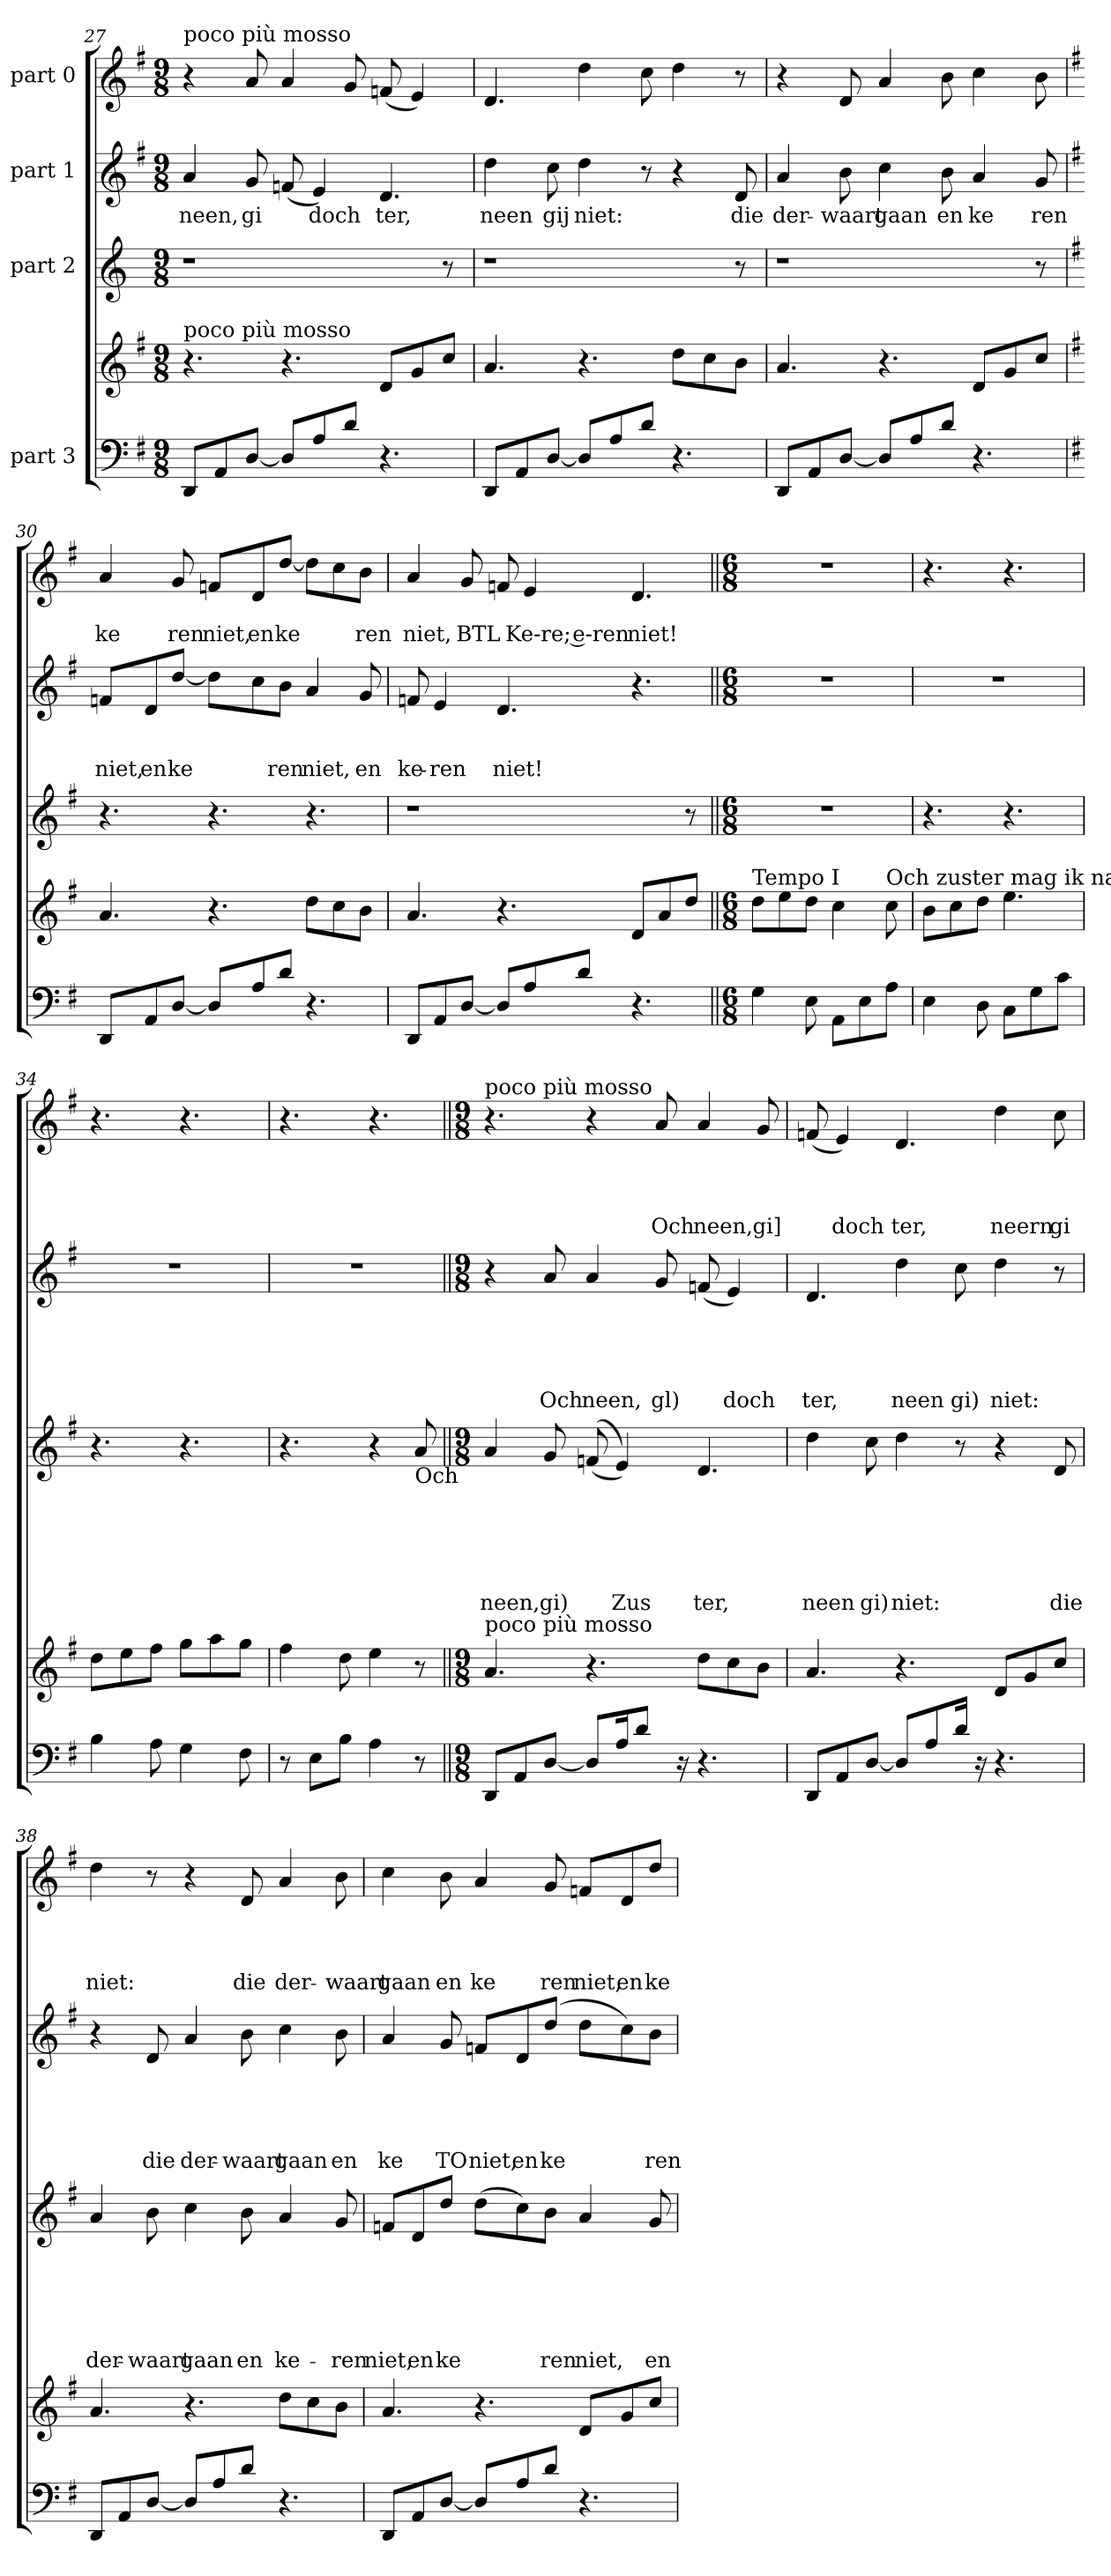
**kern	**kern	**kern	**text	**text	**text	**text	**text	**text	**kern	**text	**text	**text	**text	**text	**kern	**text	**text	**text	**text
*part4	*part4	*part3	*part3	*part3	*part3	*part3	*part3	*part3	*part2	*part2	*part2	*part2	*part2	*part2	*part1	*part1	*part1	*part1	*part1
*staff5	*staff4	*staff3	*staff3	*staff3	*staff3	*staff3	*staff3	*staff3	*staff2	*staff2	*staff2	*staff2	*staff2	*staff2	*staff1	*staff1	*staff1	*staff1	*staff1
*I"part 3	*	*I"part 2	*	*	*	*	*	*	*I"part 1	*	*	*	*	*	*I"part 0	*	*	*	*
*clefF4	*clefG2	*clefG2	*	*	*	*	*	*	*clefG2	*	*	*	*	*	*clefG2	*	*	*	*
*k[f#]	*k[f#]	*k[]	*	*	*	*	*	*	*k[f#]	*	*	*	*	*	*k[f#]	*	*	*	*
*M9/8	*M9/8	*M9/8	*	*	*	*	*	*	*M9/8	*	*	*	*	*	*M9/8	*	*	*	*
=27	=27	=27	=27	=27	=27	=27	=27	=27	=27	=27	=27	=27	=27	=27	=27	=27	=27	=27	=27
!	!	!	!	!	!	!	!	!	!	!	!	!	!	!	!LO:TX:a:t=poco più mosso	!	!	!	!
!	!LO:TX:a:t=poco più mosso	!	!	!	!	!	!	!	!	!	!	!	!	!	!	!	!	!	!
!	!	!	!	!	!	!	!	!	!	!LO:LY:b	!	!	!	!	!	!	!	!	!
8DD/L	4.r	1r	.	.	.	.	.	.	4a/	neen,	.	.	.	.	4r	.	.	.	.
8AA/	.	.	.	.	.	.	.	.	.	.	.	.	.	.	.	.	.	.	.
!	!	!	!	!	!	!	!	!	!	!LO:LY:b	!	!	!	!	!	!	!	!	!
[8D/J	.	.	.	.	.	.	.	.	8g/	gi	.	.	.	.	8a/	.	.	.	.
8D/L]	4.r	.	.	.	.	.	.	.	(8fn/	.	.	.	.	.	4a/	.	.	.	.
!	!	!	!	!	!	!	!	!	!	!LO:LY:b	!	!	!	!	!	!	!	!	!
8A/	.	.	.	.	.	.	.	.	4e/)	doch	.	.	.	.	.	.	.	.	.
8d\J	.	.	.	.	.	.	.	.	.	.	.	.	.	.	8g/	.	.	.	.
!	!	!	!	!	!	!	!	!	!	!LO:LY:b	!	!	!	!	!	!	!	!	!
4.r	8d/L	.	.	.	.	.	.	.	4.d/	ter,	.	.	.	.	(8fn/	.	.	.	.
.	8g/	.	.	.	.	.	.	.	.	.	.	.	.	.	4e/)	.	.	.	.
.	8cc/J	8r	.	.	.	.	.	.	.	.	.	.	.	.	.	.	.	.	.
=28	=28	=28	=28	=28	=28	=28	=28	=28	=28	=28	=28	=28	=28	=28	=28	=28	=28	=28	=28
!	!	!	!	!	!	!	!	!	!	!LO:LY:b	!	!	!	!	!	!	!	!	!
8DD/L	4.a/	1r	.	.	.	.	.	.	4dd\	neen	.	.	.	.	4.d/	.	.	.	.
8AA/	.	.	.	.	.	.	.	.	.	.	.	.	.	.	.	.	.	.	.
!	!	!	!	!	!	!	!	!	!	!LO:LY:b	!	!	!	!	!	!	!	!	!
[8D/J	.	.	.	.	.	.	.	.	8cc\	gij	.	.	.	.	.	.	.	.	.
!	!	!	!	!	!	!	!	!	!	!LO:LY:b	!	!	!	!	!	!	!	!	!
8D/L]	4.r	.	.	.	.	.	.	.	4dd\	niet:	.	.	.	.	4dd\	.	.	.	.
8A/	.	.	.	.	.	.	.	.	.	.	.	.	.	.	.	.	.	.	.
8d\J	.	.	.	.	.	.	.	.	8r	.	.	.	.	.	8cc\	.	.	.	.
4.r	8dd\L	.	.	.	.	.	.	.	4r	.	.	.	.	.	4dd\	.	.	.	.
.	8cc\	.	.	.	.	.	.	.	.	.	.	.	.	.	.	.	.	.	.
!	!	!	!	!	!	!	!	!	!	!LO:LY:b	!	!	!	!	!	!	!	!	!
.	8b\J	8r	.	.	.	.	.	.	8d/	die	.	.	.	.	8r	.	.	.	.
=29	=29	=29	=29	=29	=29	=29	=29	=29	=29	=29	=29	=29	=29	=29	=29	=29	=29	=29	=29
!	!	!	!	!	!	!	!	!	!	!LO:LY:b	!	!	!	!	!	!	!	!	!
8DD/L	4.a/	1r	.	.	.	.	.	.	4a/	der -	.	.	.	.	4r	.	.	.	.
8AA/	.	.	.	.	.	.	.	.	.	.	.	.	.	.	.	.	.	.	.
!	!	!	!	!	!	!	!	!	!	!LO:LY:b	!	!	!	!	!	!	!	!	!
[8D/J	.	.	.	.	.	.	.	.	8b\	waart	.	.	.	.	8d/	.	.	.	.
!	!	!	!	!	!	!	!	!	!	!LO:LY:b	!	!	!	!	!	!	!	!	!
8D/L]	4.r	.	.	.	.	.	.	.	4cc\	gaan	.	.	.	.	4a/	.	.	.	.
8A/	.	.	.	.	.	.	.	.	.	.	.	.	.	.	.	.	.	.	.
!	!	!	!	!	!	!	!	!	!	!LO:LY:b	!	!	!	!	!	!	!	!	!
8d\J	.	.	.	.	.	.	.	.	8b\	en	.	.	.	.	8b\	.	.	.	.
!	!	!	!	!	!	!	!	!	!	!LO:LY:b	!	!	!	!	!	!	!	!	!
4.r	8d/L	.	.	.	.	.	.	.	4a/	ke	.	.	.	.	4cc\	.	.	.	.
.	8g/	.	.	.	.	.	.	.	.	.	.	.	.	.	.	.	.	.	.
!	!	!	!	!	!	!	!	!	!	!LO:LY:b	!	!	!	!	!	!	!	!	!
.	8cc/J	8r	.	.	.	.	.	.	8g/	ren	.	.	.	.	8b\	.	.	.	.
!!LO:LB:g=z
=30	=30	=30	=30	=30	=30	=30	=30	=30	=30	=30	=30	=30	=30	=30	=30	=30	=30	=30	=30
*	*	*k[f#]	*	*	*	*	*	*	*	*	*	*	*	*	*	*	*	*	*
!	!	!	!	!	!	!	!	!	!	!	!	!LO:LY:b	!	!	!	!	!LO:LY:b	!	!
8DD/L	4.a/	4.r	.	.	.	.	.	.	8fn/L	.	.	niet,	.	.	4a/	.	ke	.	.
!	!	!	!	!	!	!	!	!	!	!	!	!LO:LY:b	!	!	!	!	!	!	!
8AA/	.	.	.	.	.	.	.	.	8d/	.	.	en	.	.	.	.	.	.	.
!	!	!	!	!	!	!	!	!	!	!	!	!LO:LY:b	!	!	!	!	!LO:LY:b	!	!
[8D/J	.	.	.	.	.	.	.	.	[8dd\J	.	.	ke	.	.	8g/	.	ren	.	.
!	!	!	!	!	!	!	!	!	!	!	!	!	!	!	!	!	!LO:LY:b	!	!
8D/L]	4.r	4.r	.	.	.	.	.	.	8dd\L]	.	.	.	.	.	8fn/L	.	niet,	.	.
!	!	!	!	!	!	!	!	!	!	!	!	!	!	!	!	!	!LO:LY:b	!	!
8A/	.	.	.	.	.	.	.	.	8cc\	.	.	.	.	.	8d/	.	en	.	.
!	!	!	!	!	!	!	!	!	!	!	!	!LO:LY:b	!	!	!	!	!LO:LY:b	!	!
8d\J	.	.	.	.	.	.	.	.	8b\J	.	.	ren	.	.	[8dd\J	.	ke	.	.
!	!	!	!	!	!	!	!	!	!	!	!	!LO:LY:b	!	!	!	!	!	!	!
4.r	8dd\L	4.r	.	.	.	.	.	.	4a/	.	.	niet,	.	.	8dd\L]	.	.	.	.
.	8cc\	.	.	.	.	.	.	.	.	.	.	.	.	.	8cc\	.	.	.	.
!	!	!	!	!	!	!	!	!	!	!	!	!LO:LY:b	!	!	!	!	!LO:LY:b	!	!
.	8b\J	.	.	.	.	.	.	.	8g/	.	.	en	.	.	8b\J	.	ren	.	.
=31	=31	=31	=31	=31	=31	=31	=31	=31	=31	=31	=31	=31	=31	=31	=31	=31	=31	=31	=31
!	!	!	!	!	!	!	!	!	!	!	!	!LO:LY:b	!	!	!	!	!LO:LY:b	!	!
8DD/L	4.a/	1r	.	.	.	.	.	.	8fn/	.	.	ke-	.	.	4a/	.	niet,	.	.
!	!	!	!	!	!	!	!	!	!	!	!	!LO:LY:b	!	!	!	!	!	!	!
8AA/	.	.	.	.	.	.	.	.	4e/	.	.	ren	.	.	.	.	.	.	.
!	!	!	!	!	!	!	!	!	!	!	!	!	!	!	!	!	!LO:LY:b	!	!
[8D/J	.	.	.	.	.	.	.	.	.	.	.	.	.	.	8g/	.	BTL	.	.
!	!	!	!	!	!	!	!	!	!	!	!	!LO:LY:b	!	!	!	!	!	!	!
8D/L]	4.r	.	.	.	.	.	.	.	4.d/	.	.	niet!	.	.	8fn/	.	.	.	.
!	!	!	!	!	!	!	!	!	!	!	!	!	!	!	!	!	!LO:LY:b	!	!
8A/	.	.	.	.	.	.	.	.	.	.	.	.	.	.	4e/	.	Ke-re; e-ren	.	.
8d\J	.	.	.	.	.	.	.	.	.	.	.	.	.	.	.	.	.	.	.
!	!	!	!	!	!	!	!	!	!	!	!	!	!	!	!	!	!LO:LY:b	!	!
4.r	8d/L	.	.	.	.	.	.	.	4.r	.	.	.	.	.	4.d/	.	niet!	.	.
.	8a/	.	.	.	.	.	.	.	.	.	.	.	.	.	.	.	.	.	.
.	8dd\J	8r	.	.	.	.	.	.	.	.	.	.	.	.	.	.	.	.	.
=32||	=32||	=32||	=32||	=32||	=32||	=32||	=32||	=32||	=32||	=32||	=32||	=32||	=32||	=32||	=32||	=32||	=32||	=32||	=32||
*M6/8	*M6/8	*M6/8	*	*	*	*	*	*	*M6/8	*	*	*	*	*	*M6/8	*	*	*	*
!	!LO:TX:a:t=Tempo I	!	!	!	!	!	!	!	!	!	!	!	!	!	!	!	!	!	!
!	!	!LO:N:vis=2	!	!	!	!	!	!	!LO:N:vis=2	!	!	!	!	!	!LO:N:vis=2	!	!	!	!
4G\	8dd\L	2.r	.	.	.	.	.	.	2.r	.	.	.	.	.	2.r	.	.	.	.
.	8ee\	.	.	.	.	.	.	.	.	.	.	.	.	.	.	.	.	.	.
8E\	8dd\J	.	.	.	.	.	.	.	.	.	.	.	.	.	.	.	.	.	.
8AA\L	4cc\	.	.	.	.	.	.	.	.	.	.	.	.	.	.	.	.	.	.
8E\	.	.	.	.	.	.	.	.	.	.	.	.	.	.	.	.	.	.	.
!	!LO:TX:a:t=Och zuster mag ik naar Halewijn gaan?	!	!	!	!	!	!	!	!	!	!	!	!	!	!	!	!	!	!
8A\J	8cc\	.	.	.	.	.	.	.	.	.	.	.	.	.	.	.	.	.	.
=33	=33	=33	=33	=33	=33	=33	=33	=33	=33	=33	=33	=33	=33	=33	=33	=33	=33	=33	=33
!	!	!	!	!	!	!	!	!	!LO:N:vis=2	!	!	!	!	!	!	!	!	!	!
4E\	8b\L	4.r	.	.	.	.	.	.	2.r	.	.	.	.	.	4.r	.	.	.	.
.	8cc\	.	.	.	.	.	.	.	.	.	.	.	.	.	.	.	.	.	.
8D\	8dd\J	.	.	.	.	.	.	.	.	.	.	.	.	.	.	.	.	.	.
8C\L	4.ee\	4.r	.	.	.	.	.	.	.	.	.	.	.	.	4.r	.	.	.	.
8G\	.	.	.	.	.	.	.	.	.	.	.	.	.	.	.	.	.	.	.
8c\J	.	.	.	.	.	.	.	.	.	.	.	.	.	.	.	.	.	.	.
=34	=34	=34	=34	=34	=34	=34	=34	=34	=34	=34	=34	=34	=34	=34	=34	=34	=34	=34	=34
!	!	!	!	!	!	!	!	!	!LO:N:vis=2	!	!	!	!	!	!	!	!	!	!
4B\	8dd\L	4.r	.	.	.	.	.	.	2.r	.	.	.	.	.	4.r	.	.	.	.
.	8ee\	.	.	.	.	.	.	.	.	.	.	.	.	.	.	.	.	.	.
8A\	8ff#\J	.	.	.	.	.	.	.	.	.	.	.	.	.	.	.	.	.	.
4G\	8gg\L	4.r	.	.	.	.	.	.	.	.	.	.	.	.	4.r	.	.	.	.
.	8aa\	.	.	.	.	.	.	.	.	.	.	.	.	.	.	.	.	.	.
8F#\	8gg\J	.	.	.	.	.	.	.	.	.	.	.	.	.	.	.	.	.	.
=35	=35	=35	=35	=35	=35	=35	=35	=35	=35	=35	=35	=35	=35	=35	=35	=35	=35	=35	=35
*	*	*	*	*	*	*	*	*	*	*	*	*	*	*	*MM90	*	*	*	*
!	!	!	!	!	!	!	!	!	!LO:N:vis=2	!	!	!	!	!	!	!	!	!	!
8r	4ff#\	4.r	.	.	.	.	.	.	2.r	.	.	.	.	.	4.r	.	.	.	.
8E\L	.	.	.	.	.	.	.	.	.	.	.	.	.	.	.	.	.	.	.
8B\J	8dd\	.	.	.	.	.	.	.	.	.	.	.	.	.	.	.	.	.	.
4A\	4ee\	4r	.	.	.	.	.	.	.	.	.	.	.	.	4.r	.	.	.	.
!	!	!LO:TX:b:t=Och	!	!	!	!	!	!	!	!	!	!	!	!	!	!	!	!	!
8r	8r	8a/	.	.	.	.	.	.	.	.	.	.	.	.	.	.	.	.	.
!!LO:LB:g=z
=36||	=36||	=36||	=36||	=36||	=36||	=36||	=36||	=36||	=36||	=36||	=36||	=36||	=36||	=36||	=36||	=36||	=36||	=36||	=36||
*M9/8	*M9/8	*M9/8	*	*	*	*	*	*	*M9/8	*	*	*	*	*	*M9/8	*	*	*	*
!	!	!	!	!	!	!	!	!	!	!	!	!	!	!	!LO:TX:a:t=poco più mosso	!	!	!	!
!	!LO:TX:a:t=poco più mosso	!	!	!	!	!	!	!	!	!	!	!	!	!	!	!	!	!	!
!	!	!	!	!	!	!	!	!LO:LY:b	!	!	!	!	!	!	!	!	!	!	!
8DD/L	4.a/	4a/	.	.	.	.	.	neen,	4r	.	.	.	.	.	4.r	.	.	.	.
8AA/	.	.	.	.	.	.	.	.	.	.	.	.	.	.	.	.	.	.	.
!	!	!	!	!	!	!	!	!LO:LY:b	!	!	!	!	!	!LO:LY:b	!	!	!	!	!
[8D/J	.	8g/	.	.	.	.	.	gi)	8a/	.	.	.	.	Och	.	.	.	.	.
!	!	!	!	!	!	!	!	!	!	!	!	!	!	!LO:LY:b	!	!	!	!	!
8D/L]	4.r	((8fn/	.	.	.	.	.	.	4a/	.	.	.	.	neen,	4r	.	.	.	.
!	!	!	!	!	!	!	!	!LO:LY:b	!	!	!	!	!	!	!	!	!	!	!
16A/K	.	4e/))	.	.	.	.	.	Zus	.	.	.	.	.	.	.	.	.	.	.
8d\J	.	.	.	.	.	.	.	.	.	.	.	.	.	.	.	.	.	.	.
!	!	!	!	!	!	!	!	!	!	!	!	!	!	!LO:LY:b	!	!	!	!	!LO:LY:b
.	.	.	.	.	.	.	.	.	8g/	.	.	.	.	gl)	8a/	.	.	.	Och
16r	.	.	.	.	.	.	.	.	.	.	.	.	.	.	.	.	.	.	.
!	!	!	!	!	!	!	!	!LO:LY:b	!	!	!	!	!	!	!	!	!	!	!LO:LY:b
4.r	8dd\L	4.d/	.	.	.	.	.	ter,	(8fn/	.	.	.	.	.	4a/	.	.	.	neen,
!	!	!	!	!	!	!	!	!	!	!	!	!	!	!LO:LY:b	!	!	!	!	!
.	8cc\	.	.	.	.	.	.	.	4e/)	.	.	.	.	doch	.	.	.	.	.
!	!	!	!	!	!	!	!	!	!	!	!	!	!	!	!	!	!	!	!LO:LY:b
.	8b\J	.	.	.	.	.	.	.	.	.	.	.	.	.	8g/	.	.	.	gi]
=37	=37	=37	=37	=37	=37	=37	=37	=37	=37	=37	=37	=37	=37	=37	=37	=37	=37	=37	=37
!	!	!	!	!	!	!	!	!LO:LY:b	!	!	!	!	!	!LO:LY:b	!	!	!	!	!
8DD/L	4.a/	4dd\	.	.	.	.	.	neen	4.d/	.	.	.	.	ter,	(8fn/	.	.	.	.
!	!	!	!	!	!	!	!	!	!	!	!	!	!	!	!	!	!	!	!LO:LY:b
8AA/	.	.	.	.	.	.	.	.	.	.	.	.	.	.	4e/)	.	.	.	doch
!	!	!	!	!	!	!	!	!LO:LY:b	!	!	!	!	!	!	!	!	!	!	!
[8D/J	.	8cc\	.	.	.	.	.	gi)	.	.	.	.	.	.	.	.	.	.	.
!	!	!	!	!	!	!	!	!LO:LY:b	!	!	!	!	!	!LO:LY:b	!	!	!	!	!LO:LY:b
8D/L]	4.r	4dd\	.	.	.	.	.	niet:	4dd\	.	.	.	.	neen	4.d/	.	.	.	ter,
8A/	.	.	.	.	.	.	.	.	.	.	.	.	.	.	.	.	.	.	.
!	!	!	!	!	!	!	!	!	!	!	!	!	!	!LO:LY:b	!	!	!	!	!
16d\Jk	.	8r	.	.	.	.	.	.	8cc\	.	.	.	.	gi)	.	.	.	.	.
16r	.	.	.	.	.	.	.	.	.	.	.	.	.	.	.	.	.	.	.
!	!	!	!	!	!	!	!	!	!	!	!	!	!	!LO:LY:b	!	!	!	!	!LO:LY:b
4.r	8d/L	4r	.	.	.	.	.	.	4dd\	.	.	.	.	niet:	4dd\	.	.	.	neern
.	8g/	.	.	.	.	.	.	.	.	.	.	.	.	.	.	.	.	.	.
!	!	!	!	!	!	!	!	!LO:LY:b	!	!	!	!	!	!	!	!	!	!	!LO:LY:b
.	8cc/J	8d/	.	.	.	.	.	die	8r	.	.	.	.	.	8cc\	.	.	.	gi
=38	=38	=38	=38	=38	=38	=38	=38	=38	=38	=38	=38	=38	=38	=38	=38	=38	=38	=38	=38
!	!	!	!	!	!	!	!	!LO:LY:b	!	!	!	!	!	!	!	!	!	!	!LO:LY:b
8DD/L	4.a/	4a/	.	.	.	.	.	der-	4r	.	.	.	.	.	4dd\	.	.	.	niet:
8AA/	.	.	.	.	.	.	.	.	.	.	.	.	.	.	.	.	.	.	.
!	!	!	!	!	!	!	!	!LO:LY:b	!	!	!	!	!	!LO:LY:b	!	!	!	!	!
[8D/J	.	8b\	.	.	.	.	.	waart	8d/	.	.	.	.	die	8r	.	.	.	.
!	!	!	!	!	!	!	!	!LO:LY:b	!	!	!	!	!	!LO:LY:b	!	!	!	!	!
8D/L]	4.r	4cc\	.	.	.	.	.	gaan	4a/	.	.	.	.	der-	4r	.	.	.	.
8A/	.	.	.	.	.	.	.	.	.	.	.	.	.	.	.	.	.	.	.
!	!	!	!	!	!	!	!	!LO:LY:b	!	!	!	!	!	!LO:LY:b	!	!	!	!	!LO:LY:b
8d\J	.	8b\	.	.	.	.	.	en	8b\	.	.	.	.	waart	8d/	.	.	.	die
!	!	!	!	!	!	!	!	!LO:LY:b	!	!	!	!	!	!LO:LY:b	!	!	!	!	!LO:LY:b
4.r	8dd\L	4a/	.	.	.	.	.	ke -	4cc\	.	.	.	.	gaan	4a/	.	.	.	der-
.	8cc\	.	.	.	.	.	.	.	.	.	.	.	.	.	.	.	.	.	.
!	!	!	!	!	!	!	!	!LO:LY:b	!	!	!	!	!	!LO:LY:b	!	!	!	!	!LO:LY:b
.	8b\J	8g/	.	.	.	.	.	ren	8b\	.	.	.	.	en	8b\	.	.	.	waart
=39	=39	=39	=39	=39	=39	=39	=39	=39	=39	=39	=39	=39	=39	=39	=39	=39	=39	=39	=39
!	!	!	!	!	!	!	!	!LO:LY:b	!	!	!	!	!	!LO:LY:b	!	!	!	!	!LO:LY:b
8DD/L	4.a/	8fn/L	.	.	.	.	.	niet,	4a/	.	.	.	.	ke	4cc\	.	.	.	gaan
!	!	!	!	!	!	!	!	!LO:LY:b	!	!	!	!	!	!	!	!	!	!	!
8AA/	.	8d/	.	.	.	.	.	en	.	.	.	.	.	.	.	.	.	.	.
!	!	!	!	!	!	!	!	!LO:LY:b	!	!	!	!	!	!LO:LY:b	!	!	!	!	!LO:LY:b
[8D/J	.	8dd\J	.	.	.	.	.	ke	8g/	.	.	.	.	TO	8b\	.	.	.	en
!	!	!	!	!	!	!	!	!	!	!	!	!	!	!LO:LY:b	!	!	!	!	!LO:LY:b
8D/L]	4.r	(8dd\L	.	.	.	.	.	.	8fn/L	.	.	.	.	niet,	4a/	.	.	.	ke
!	!	!	!	!	!	!	!	!	!	!	!	!	!	!LO:LY:b	!	!	!	!	!
8A/	.	8cc\)	.	.	.	.	.	.	8d/	.	.	.	.	en	.	.	.	.	.
!	!	!	!	!	!	!	!	!LO:LY:b	!	!	!	!	!	!LO:LY:b	!	!	!	!	!LO:LY:b
8d\J	.	8b\J	.	.	.	.	.	ren	(8dd\J	.	.	.	.	ke	8g/	.	.	.	ren
!	!	!	!	!	!	!	!	!LO:LY:b	!	!	!	!	!	!	!	!	!	!	!LO:LY:b
4.r	8d/L	4a/	.	.	.	.	.	niet,	8dd\L	.	.	.	.	.	8fn/L	.	.	.	niet,
!	!	!	!	!	!	!	!	!	!	!	!	!	!	!	!	!	!	!	!LO:LY:b
.	8g/	.	.	.	.	.	.	.	8cc\)	.	.	.	.	.	8d/	.	.	.	en
!	!	!	!	!	!	!	!	!LO:LY:b	!	!	!	!	!	!LO:LY:b	!	!	!	!	!LO:LY:b
.	8cc/J	8g/	.	.	.	.	.	en	8b\J	.	.	.	.	ren	8dd\J	.	.	.	ke-
=	=	=	=	=	=	=	=	=	=	=	=	=	=	=	=	=	=	=	=
*-	*-	*-	*-	*-	*-	*-	*-	*-	*-	*-	*-	*-	*-	*-	*-	*-	*-	*-	*-
